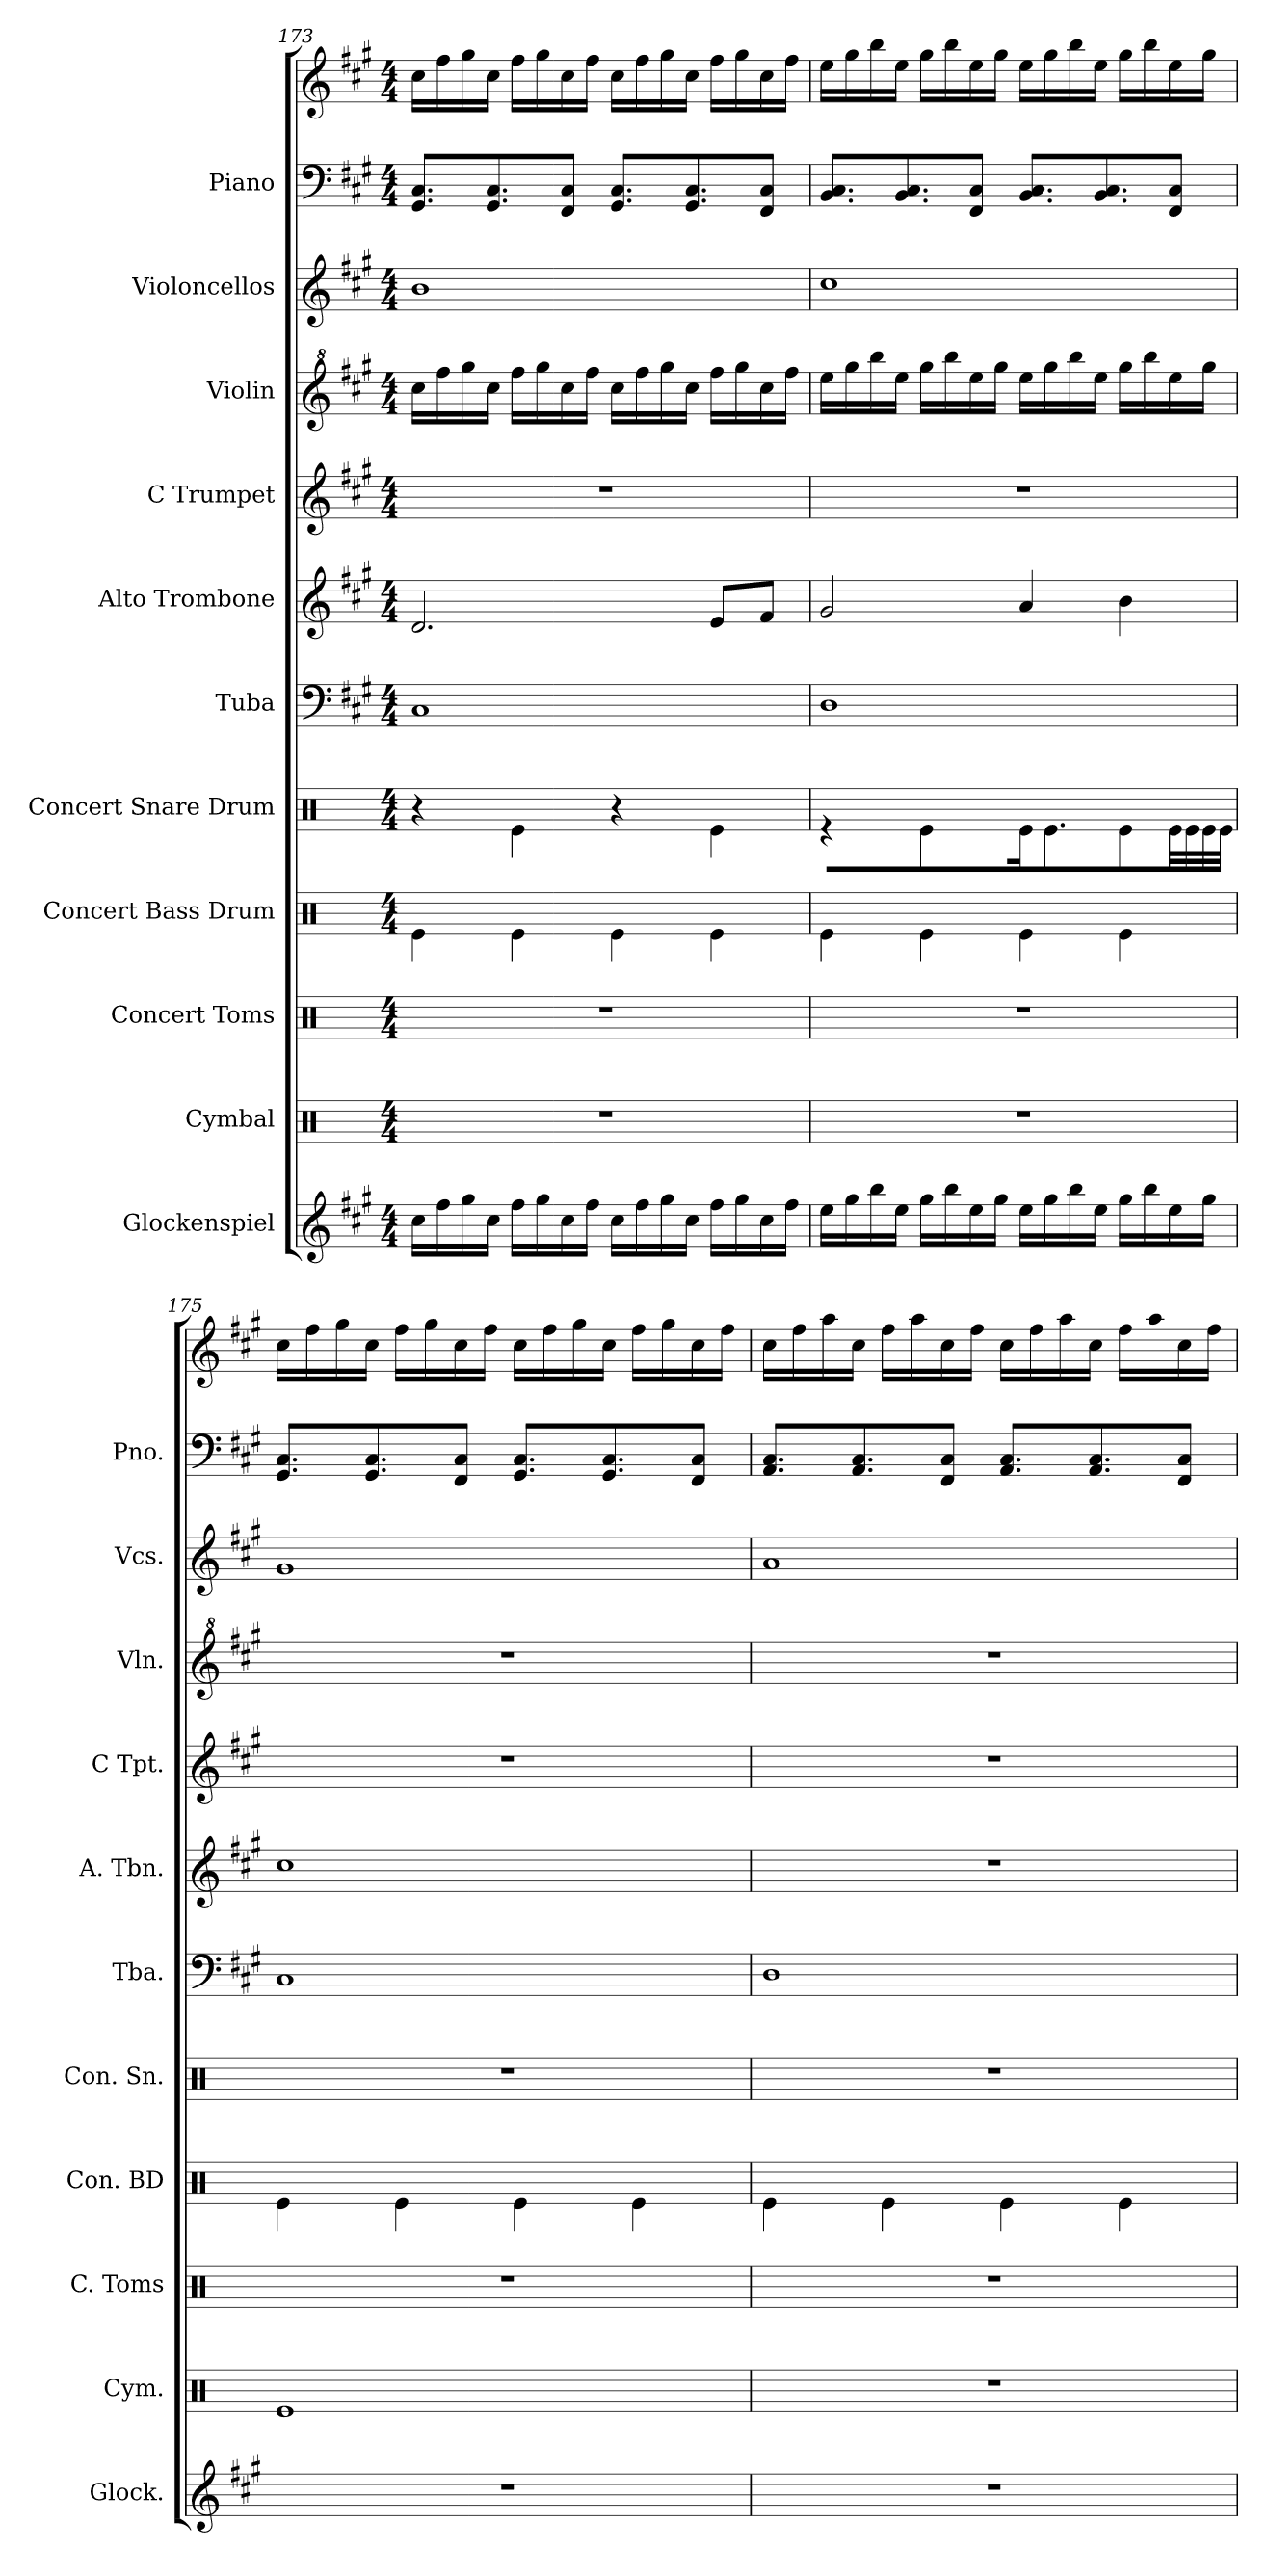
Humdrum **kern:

**kern	**kern	**kern	**kern	**kern	**kern	**kern	**kern	**kern	**kern	**kern	**kern
*part11	*part10	*part9	*part8	*part7	*part6	*part5	*part4	*part3	*part2	*part1	*part1
*staff12	*staff11	*staff10	*staff9	*staff8	*staff7	*staff6	*staff5	*staff4	*staff3	*staff2	*staff1
*I"Glockenspiel	*I"Cymbal	*I"Concert Toms	*I"Concert Bass Drum	*I"Concert Snare Drum	*I"Tuba	*I"Alto Trombone	*I"C Trumpet	*I"Violin	*I"Violoncellos	*I"Piano	*
*I'Glock.	*I'Cym.	*I'C. Toms	*I'Con. BD	*I'Con. Sn.	*I'Tba.	*I'A. Tbn.	*I'C Tpt.	*I'Vln.	*I'Vcs.	*I'Pno.	*
!!LO:PB:g=z
*clefG2	*clefX	*clefX	*clefX	*clefX	*clefF4	*clefG2	*clefG2	*clefG^2	*clefG2	*clefF4	*clefG2
*ITrd-14c-24	*	*	*	*	*	*	*	*	*	*	*
*k[f#c#g#]	*k[]	*k[]	*k[]	*k[]	*k[f#c#g#]	*k[f#c#g#]	*k[f#c#g#]	*k[f#c#g#]	*k[f#c#g#]	*k[f#c#g#]	*k[f#c#g#]
*M4/4	*M4/4	*M4/4	*M4/4	*M4/4	*M4/4	*M4/4	*M4/4	*M4/4	*M4/4	*M4/4	*M4/4
=173	=173	=173	=173	=173	=173	=173	=173	=173	=173	=173	=173
16cccc#\LL	1r	1r	4Re\	4r	1C#	2.d/	1r	16ccc#\LL	1b	8.GG#/ 8.C#/L	16cc#\LL
16ffff#\	.	.	.	.	.	.	.	16fff#\	.	.	16ff#\
16gggg#\	.	.	.	.	.	.	.	16ggg#\	.	.	16gg#\
16cccc#\JJ	.	.	.	.	.	.	.	16ccc#\JJ	.	8.GG#/ 8.C#/	16cc#\JJ
16ffff#\LL	.	.	4Re\	4Re\	.	.	.	16fff#\LL	.	.	16ff#\LL
16gggg#\	.	.	.	.	.	.	.	16ggg#\	.	.	16gg#\
16cccc#\	.	.	.	.	.	.	.	16ccc#\	.	8FF#/ 8C#/J	16cc#\
16ffff#\JJ	.	.	.	.	.	.	.	16fff#\JJ	.	.	16ff#\JJ
16cccc#\LL	.	.	4Re\	4r	.	.	.	16ccc#\LL	.	8.GG#/ 8.C#/L	16cc#\LL
16ffff#\	.	.	.	.	.	.	.	16fff#\	.	.	16ff#\
16gggg#\	.	.	.	.	.	.	.	16ggg#\	.	.	16gg#\
16cccc#\JJ	.	.	.	.	.	.	.	16ccc#\JJ	.	8.GG#/ 8.C#/	16cc#\JJ
16ffff#\LL	.	.	4Re\	4Re\	.	8e/L	.	16fff#\LL	.	.	16ff#\LL
16gggg#\	.	.	.	.	.	.	.	16ggg#\	.	.	16gg#\
16cccc#\	.	.	.	.	.	8f#/J	.	16ccc#\	.	8FF#/ 8C#/J	16cc#\
16ffff#\JJ	.	.	.	.	.	.	.	16fff#\JJ	.	.	16ff#\JJ
=174	=174	=174	=174	=174	=174	=174	=174	=174	=174	=174	=174
16eeee\LL	1r	1r	4Re\	4r	1D	2g#/	1r	16eee\LL	1cc#	8.BB/ 8.C#/L	16ee\LL
16gggg#\	.	.	.	.	.	.	.	16ggg#\	.	.	16gg#\
16bbbb\	.	.	.	.	.	.	.	16bbb\	.	.	16bb\
16eeee\JJ	.	.	.	.	.	.	.	16eee\JJ	.	8.BB/ 8.C#/	16ee\JJ
16gggg#\LL	.	.	4Re\	4Re\	.	.	.	16ggg#\LL	.	.	16gg#\LL
16bbbb\	.	.	.	.	.	.	.	16bbb\	.	.	16bb\
16eeee\	.	.	.	.	.	.	.	16eee\	.	8FF#/ 8C#/J	16ee\
16gggg#\JJ	.	.	.	.	.	.	.	16ggg#\JJ	.	.	16gg#\JJ
16eeee\LL	.	.	4Re\	16Re\KL	.	4a/	.	16eee\LL	.	8.BB/ 8.C#/L	16ee\LL
16gggg#\	.	.	.	8.Re\J	.	.	.	16ggg#\	.	.	16gg#\
16bbbb\	.	.	.	.	.	.	.	16bbb\	.	.	16bb\
16eeee\JJ	.	.	.	.	.	.	.	16eee\JJ	.	8.BB/ 8.C#/	16ee\JJ
16gggg#\LL	.	.	4Re\	8Re\L	.	4b\	.	16ggg#\LL	.	.	16gg#\LL
16bbbb\	.	.	.	.	.	.	.	16bbb\	.	.	16bb\
*	*	*	*	*tremolo	*	*	*	*	*	*	*
16eeee\	.	.	.	32Re\	.	.	.	16eee\	.	8FF#/ 8C#/J	16ee\
.	.	.	.	32Re\	.	.	.	.	.	.	.
16gggg#\JJ	.	.	.	32Re\	.	.	.	16ggg#\JJ	.	.	16gg#\JJ
.	.	.	.	32Re\JJJ	.	.	.	.	.	.	.
*	*	*	*	*Xtremolo	*	*	*	*	*	*	*
!!LO:PB:g=z
=175	=175	=175	=175	=175	=175	=175	=175	=175	=175	=175	=175
1r	1Re	1r	4Re\	1r	1C#	1cc#	1r	1r	1g#	8.GG#/ 8.C#/L	16cc#\LL
.	.	.	.	.	.	.	.	.	.	.	16ff#\
.	.	.	.	.	.	.	.	.	.	.	16gg#\
.	.	.	.	.	.	.	.	.	.	8.GG#/ 8.C#/	16cc#\JJ
.	.	.	4Re\	.	.	.	.	.	.	.	16ff#\LL
.	.	.	.	.	.	.	.	.	.	.	16gg#\
.	.	.	.	.	.	.	.	.	.	8FF#/ 8C#/J	16cc#\
.	.	.	.	.	.	.	.	.	.	.	16ff#\JJ
.	.	.	4Re\	.	.	.	.	.	.	8.GG#/ 8.C#/L	16cc#\LL
.	.	.	.	.	.	.	.	.	.	.	16ff#\
.	.	.	.	.	.	.	.	.	.	.	16gg#\
.	.	.	.	.	.	.	.	.	.	8.GG#/ 8.C#/	16cc#\JJ
.	.	.	4Re\	.	.	.	.	.	.	.	16ff#\LL
.	.	.	.	.	.	.	.	.	.	.	16gg#\
.	.	.	.	.	.	.	.	.	.	8FF#/ 8C#/J	16cc#\
.	.	.	.	.	.	.	.	.	.	.	16ff#\JJ
=176	=176	=176	=176	=176	=176	=176	=176	=176	=176	=176	=176
1r	1r	1r	4Re\	1r	1D	1r	1r	1r	1a	8.AA/ 8.C#/L	16cc#\LL
.	.	.	.	.	.	.	.	.	.	.	16ff#\
.	.	.	.	.	.	.	.	.	.	.	16aa\
.	.	.	.	.	.	.	.	.	.	8.AA/ 8.C#/	16cc#\JJ
.	.	.	4Re\	.	.	.	.	.	.	.	16ff#\LL
.	.	.	.	.	.	.	.	.	.	.	16aa\
.	.	.	.	.	.	.	.	.	.	8FF#/ 8C#/J	16cc#\
.	.	.	.	.	.	.	.	.	.	.	16ff#\JJ
.	.	.	4Re\	.	.	.	.	.	.	8.AA/ 8.C#/L	16cc#\LL
.	.	.	.	.	.	.	.	.	.	.	16ff#\
.	.	.	.	.	.	.	.	.	.	.	16aa\
.	.	.	.	.	.	.	.	.	.	8.AA/ 8.C#/	16cc#\JJ
.	.	.	4Re\	.	.	.	.	.	.	.	16ff#\LL
.	.	.	.	.	.	.	.	.	.	.	16aa\
.	.	.	.	.	.	.	.	.	.	8FF#/ 8C#/J	16cc#\
.	.	.	.	.	.	.	.	.	.	.	16ff#\JJ
=	=	=	=	=	=	=	=	=	=	=	=
*-	*-	*-	*-	*-	*-	*-	*-	*-	*-	*-	*-
